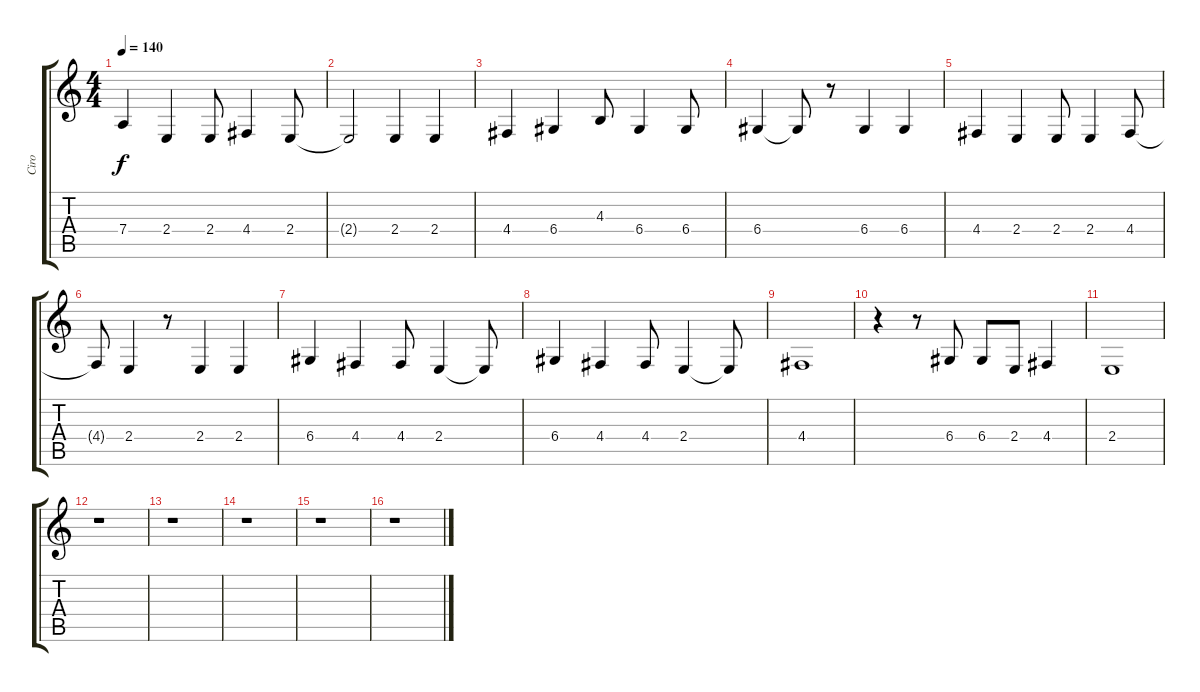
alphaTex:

\track ("Ciro" "Ciro") {instrument lead8bassandlead}
\staff {score tabs}
\tuning (E4 B3 G3 D3 A2 E2) {hide}
\ts (4 4)
\tempo 140
\clef g2
\ks c
7.4.4{dy f} 2.4.4 2.4.8 4.4.4 2.4.8 |
2.4{t}.2 2.4.4 2.4.4 |
4.4.4 6.4.4 4.3.8 6.4.4 6.4.8 |
6.4.4 6.4{t}.8 r.8 6.4.4 6.4.4 |
4.4.4 2.4.4 2.4.8 2.4.4 4.4.8 |
4.4{t}.8 2.4.4 r.8 2.4.4 2.4.4 |
6.4.4 4.4.4 4.4.8 2.4.4 2.4{t}.8 |
6.4.4 4.4.4 4.4.8 2.4.4 2.4{t}.8 |
4.4.1 |
r.4 r.8 6.4.8 6.4.8 2.4.8 4.4.4 |
2.4.1 |
r.1 |
r.1 |
r.1 |
r.1 |
r.1
